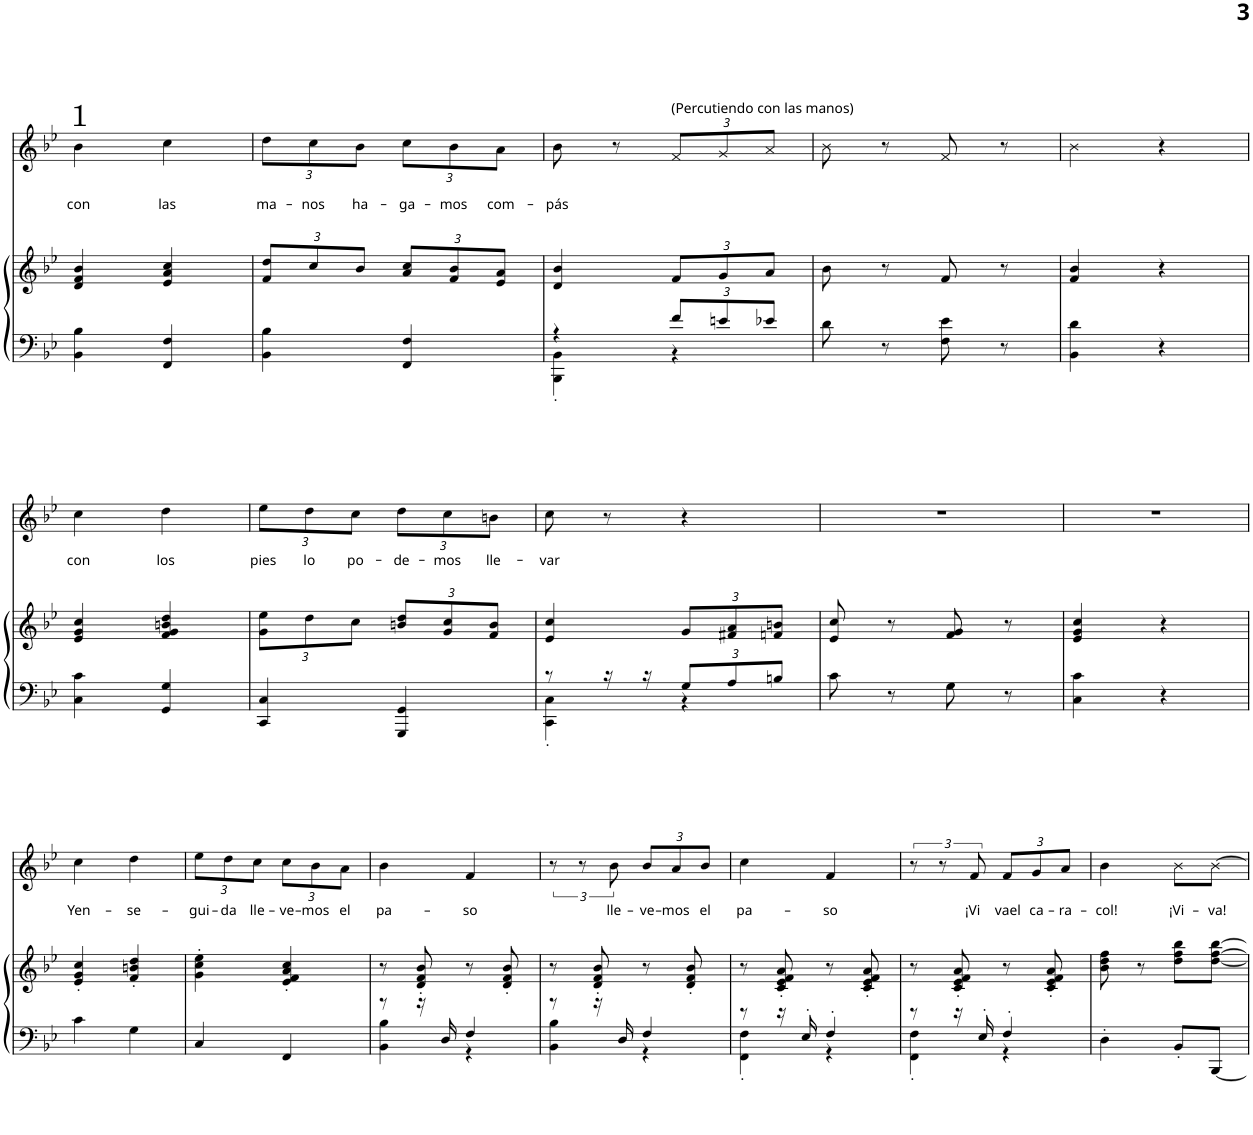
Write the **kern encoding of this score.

**kern	**kern	**kern	**text	**kern
*part3	*part3	*part2	*part2	*part1
*staff4	*staff3	*staff2	*staff2	*staff1
*I"Piano	*	*I"Trompeta	*	*I"Triángulo
*I'Pno	*	*I'Tpt	*	*I'Tri
!!LO:PB:g=z
*clefF4	*clefG2	*clefG2	*	*clefG2
*	*	*Trd1c2	*	*
*k[b-e-]	*k[b-e-]	*k[b-e-]	*	*k[b-e-]
*M2/4	*M2/4	*M2/4	*	*M2/4
=36	=36	=36	=36	=36
!	!	!LO:TX:a:t=1	!	!
!	!	!	!LO:LY:b	!
4BB-\ 4B-\	4d/ 4f/ 4b-/	4b-\	con	2ryy
!	!	!	!LO:LY:b	!
4FF/ 4F/	4e-/ 4a/ 4cc/	4cc\	las	.
=37	=37	=37	=37	=37
*	*Xbrackettup	*Xbrackettup	*	*
!	!	!	!LO:LY:b	!
4BB-\ 4B-\	12f/ 12dd/L	12dd\L	ma-	2ryy
!	!	!	!LO:LY:b	!
.	12cc/	12cc\	-nos	.
!	!	!	!LO:LY:b	!
.	12b-/J	12b-\J	ha-	.
!	!	!	!LO:LY:b	!
4FF/ 4F/	12a/ 12cc/L	12cc\L	-ga-	.
!	!	!	!LO:LY:b	!
.	12f/ 12b-/	12b-\	-mos	.
!	!	!	!LO:LY:b	!
.	12e-/ 12a/J	12a\J	com-	.
=38	=38	=38	=38	=38
*^	*	*	*	*
!	!	!	!	!LO:LY:b	!
4r	4BBB-\' 4BB-\'	4d/ 4b-/	8b-\	-pás	2ryy
.	.	.	8r	.	.
*Xbrackettup	*	*	*	*	*
!	!	!	!LO:TX:a:t=(Percutiendo con las manos)	!	!
12f/L	4r	12f/L	12f/L	.	.
12en/	.	12g/	12g/	.	.
12e-X/J	.	12a/J	12a/J	.	.
*v	*v	*	*	*	*
=39	=39	=39	=39	=39
8d\	8b-\	8b-\	.	2ryy
8r	8r	8r	.	.
8F\ 8e-\	8f/	8f/	.	.
8r	8r	8r	.	.
=40	=40	=40	=40	=40
4BB-\ 4d\	4f/ 4b-/	4b-\	.	2ryy
4r	4r	4r	.	.
!!LO:LB:g=z
=41	=41	=41	=41	=41
!	!	!	!LO:LY:b	!
4C\ 4c\	4e-/ 4g/ 4cc/	4cc\	con	2ryy
!	!	!	!LO:LY:b	!
4GG/ 4G/	4f/ 4g/ 4bn/ 4dd/	4dd\	los	.
=42	=42	=42	=42	=42
!	!	!	!LO:LY:b	!
4CC/ 4C/	12g\ 12ee-\L	12ee-\L	pies	2ryy
!	!	!	!LO:LY:b	!
.	12dd\	12dd\	lo	.
!	!	!	!LO:LY:b	!
.	12cc\J	12cc\J	po-	.
!	!	!	!LO:LY:b	!
4GGG/ 4GG/	12bn/ 12dd/L	12dd\L	-de-	.
!	!	!	!LO:LY:b	!
.	12g/ 12cc/	12cc\	-mos	.
!	!	!	!LO:LY:b	!
.	12f/ 12b/J	12bn\J	lle-	.
=43	=43	=43	=43	=43
*^	*	*	*	*
!	!	!	!	!LO:LY:b	!
8r	4CC\' 4C\'	4e-/ 4cc/	8cc\	-var	2ryy
16r	.	.	8r	.	.
16r	.	.	.	.	.
12G/L	4r	12g/L	4r	.	.
12A/	.	12f#X/ 12a/	.	.	.
12Bn/J	.	12fn/ 12bn/J	.	.	.
*v	*v	*	*	*	*
=44	=44	=44	=44	=44
8c\	8e-/ 8cc/	2r	.	2ryy
8r	8r	.	.	.
8G\	8f/ 8g/	.	.	.
8r	8r	.	.	.
=45	=45	=45	=45	=45
4C\ 4c\	4e-/ 4g/ 4cc/	2r	.	2ryy
4r	4r	.	.	.
!!LO:LB:g=z
=46	=46	=46	=46	=46
!	!	!	!LO:LY:b	!
4c\	4e-/' 4g/' 4cc/'	4cc\	Yen-	2ryy
!	!	!	!LO:LY:b	!
4G\	4f/' 4bn/' 4dd/'	4dd\	-se-	.
=47	=47	=47	=47	=47
!	!	!	!LO:LY:b	!
4C/	4g\' 4cc\' 4ee-\'	12ee-\L	-gui-	2ryy
!	!	!	!LO:LY:b	!
.	.	12dd\	-da	.
!	!	!	!LO:LY:b	!
.	.	12cc\J	lle-	.
!	!	!	!LO:LY:b	!
4FF/	4e-/' 4f/' 4a/' 4cc/'	12cc\L	-ve-	.
!	!	!	!LO:LY:b	!
.	.	12b-\	-mos	.
!	!	!	!LO:LY:b	!
.	.	12a\J	el	.
=48	=48	=48	=48	=48
*^	*	*	*	*
!	!	!	!	!LO:LY:b	!
8r	4BB-\ 4B-\	8r	4b-\	pa-	2ryy
16r	.	8d/' 8f/' 8b-/'	.	.	.
16D/	.	.	.	.	.
!	!	!	!	!LO:LY:b	!
4F/	4r	8r	4f/	-so	.
.	.	8d/' 8f/' 8b-/'	.	.	.
=49	=49	=49	=49	=49	=49
*	*	*	*brackettup	*	*
8r	4BB-\ 4B-\	8r	12r	.	2ryy
.	.	.	12r	.	.
16r	.	8d/' 8f/' 8b-/'	.	.	.
!	!	!	!	!LO:LY:b	!
.	.	.	12b-\	lle-	.
16D/	.	.	.	.	.
*	*	*	*Xbrackettup	*	*
!	!	!	!	!LO:LY:b	!
4F/	4r	8r	12b-/L	-ve-	.
!	!	!	!	!LO:LY:b	!
.	.	.	12a/	-mos	.
.	.	8d/' 8f/' 8b-/'	.	.	.
!	!	!	!	!LO:LY:b	!
.	.	.	12b-/J	el	.
=50	=50	=50	=50	=50	=50
!	!	!	!	!LO:LY:b	!
8r	4FF\' 4F\'	8r	4cc\	pa-	2ryy
16r	.	8c/' 8e-/' 8f/' 8a/'	.	.	.
16E-'/	.	.	.	.	.
!	!	!	!	!LO:LY:b	!
4F'/	4r	8r	4f/	-so	.
.	.	8c/' 8e-/' 8f/' 8a/'	.	.	.
=51	=51	=51	=51	=51	=51
*	*	*	*brackettup	*	*
8r	4FF\' 4F\'	8r	12r	.	2ryy
.	.	.	12r	.	.
16r	.	8c/' 8e-/' 8f/' 8a/'	.	.	.
!	!	!	!	!LO:LY:b	!
.	.	.	12f/	¡Vi	.
16E-'/	.	.	.	.	.
*	*	*	*Xbrackettup	*	*
!	!	!	!	!LO:LY:b	!
4F'/	4r	8r	12f/L	vael	.
!	!	!	!	!LO:LY:b	!
.	.	.	12g/	ca-	.
.	.	8c/' 8e-/' 8f/' 8a/'	.	.	.
!	!	!	!	!LO:LY:b	!
.	.	.	12a/J	-ra-	.
*v	*v	*	*	*	*
=52	=52	=52	=52	=52
!	!	!	!LO:LY:b	!
4D'\	8b-\ 8dd\ 8ff\	4b-\	-col!	2ryy
.	8r	.	.	.
!	!	!	!LO:LY:b	!
8BB-'/L	8dd\ 8ff\ 8bb-\L	8b-\L	¡Vi-	.
!	!	!	!LO:LY:b	!
[8BBB-/J	[8dd\ [8ff\ [8bb-\J	[8b-\J	-va!	.
=	=	=	=	=
*-	*-	*-	*-	*-
